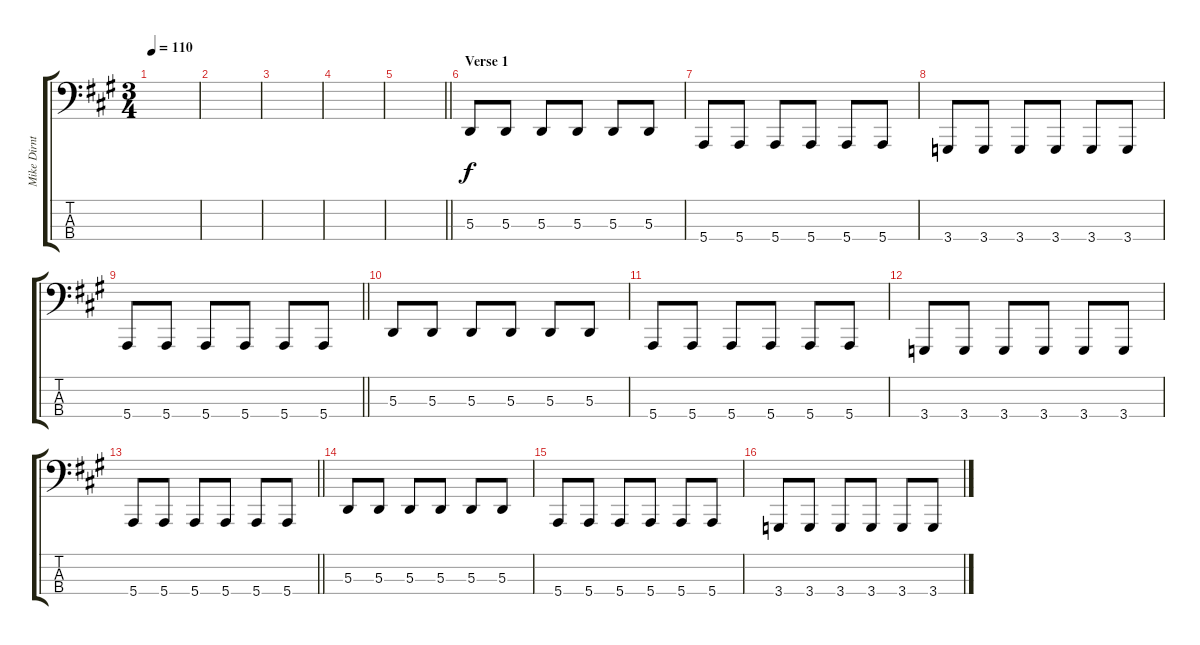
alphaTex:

\track ("Mike Dirnt (Bass)" "Mike Dirnt") {instrument acousticgrandpiano}
\staff {score tabs}
\tuning (G2 D2 A1 E1) {hide}
\ts (3 4)
\tempo 110
\clef f4
\ks a
|
|
|
|
\barLineRight lightlight
|
\section ("" "Verse 1")
5.3.8 5.3.8 5.3.8 5.3.8 5.3.8 5.3.8 |
5.4.8 5.4.8 5.4.8 5.4.8 5.4.8 5.4.8 |
3.4.8 3.4.8 3.4.8 3.4.8 3.4.8 3.4.8 |
\barLineRight lightlight
5.4.8 5.4.8 5.4.8 5.4.8 5.4.8 5.4.8 |
5.3.8 5.3.8 5.3.8 5.3.8 5.3.8 5.3.8 |
5.4.8 5.4.8 5.4.8 5.4.8 5.4.8 5.4.8 |
3.4.8 3.4.8 3.4.8 3.4.8 3.4.8 3.4.8 |
\barLineRight lightlight
5.4.8 5.4.8 5.4.8 5.4.8 5.4.8 5.4.8 |
5.3.8 5.3.8 5.3.8 5.3.8 5.3.8 5.3.8 |
5.4.8 5.4.8 5.4.8 5.4.8 5.4.8 5.4.8 |
3.4.8 3.4.8 3.4.8 3.4.8 3.4.8 3.4.8
